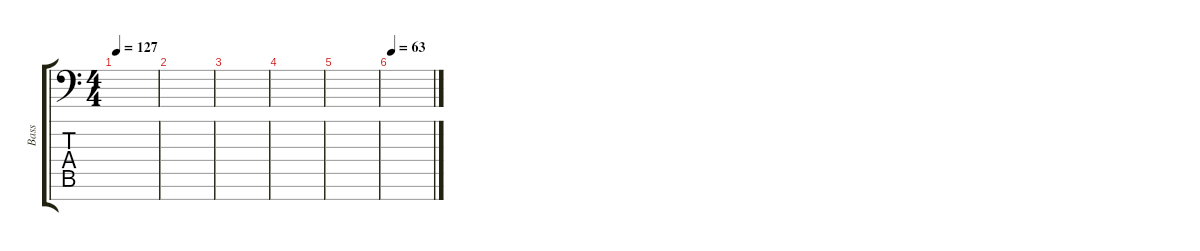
\track ("Bass" "Bass") {instrument overdrivenguitar}
\staff {score tabs}
\tuning (G2 D2 A1 E1 B0 C-1 C-1) {hide}
\ts (4 4)
\tempo 127
\clef f4
\ks c
|
|
|
|
|
\tempo 63
